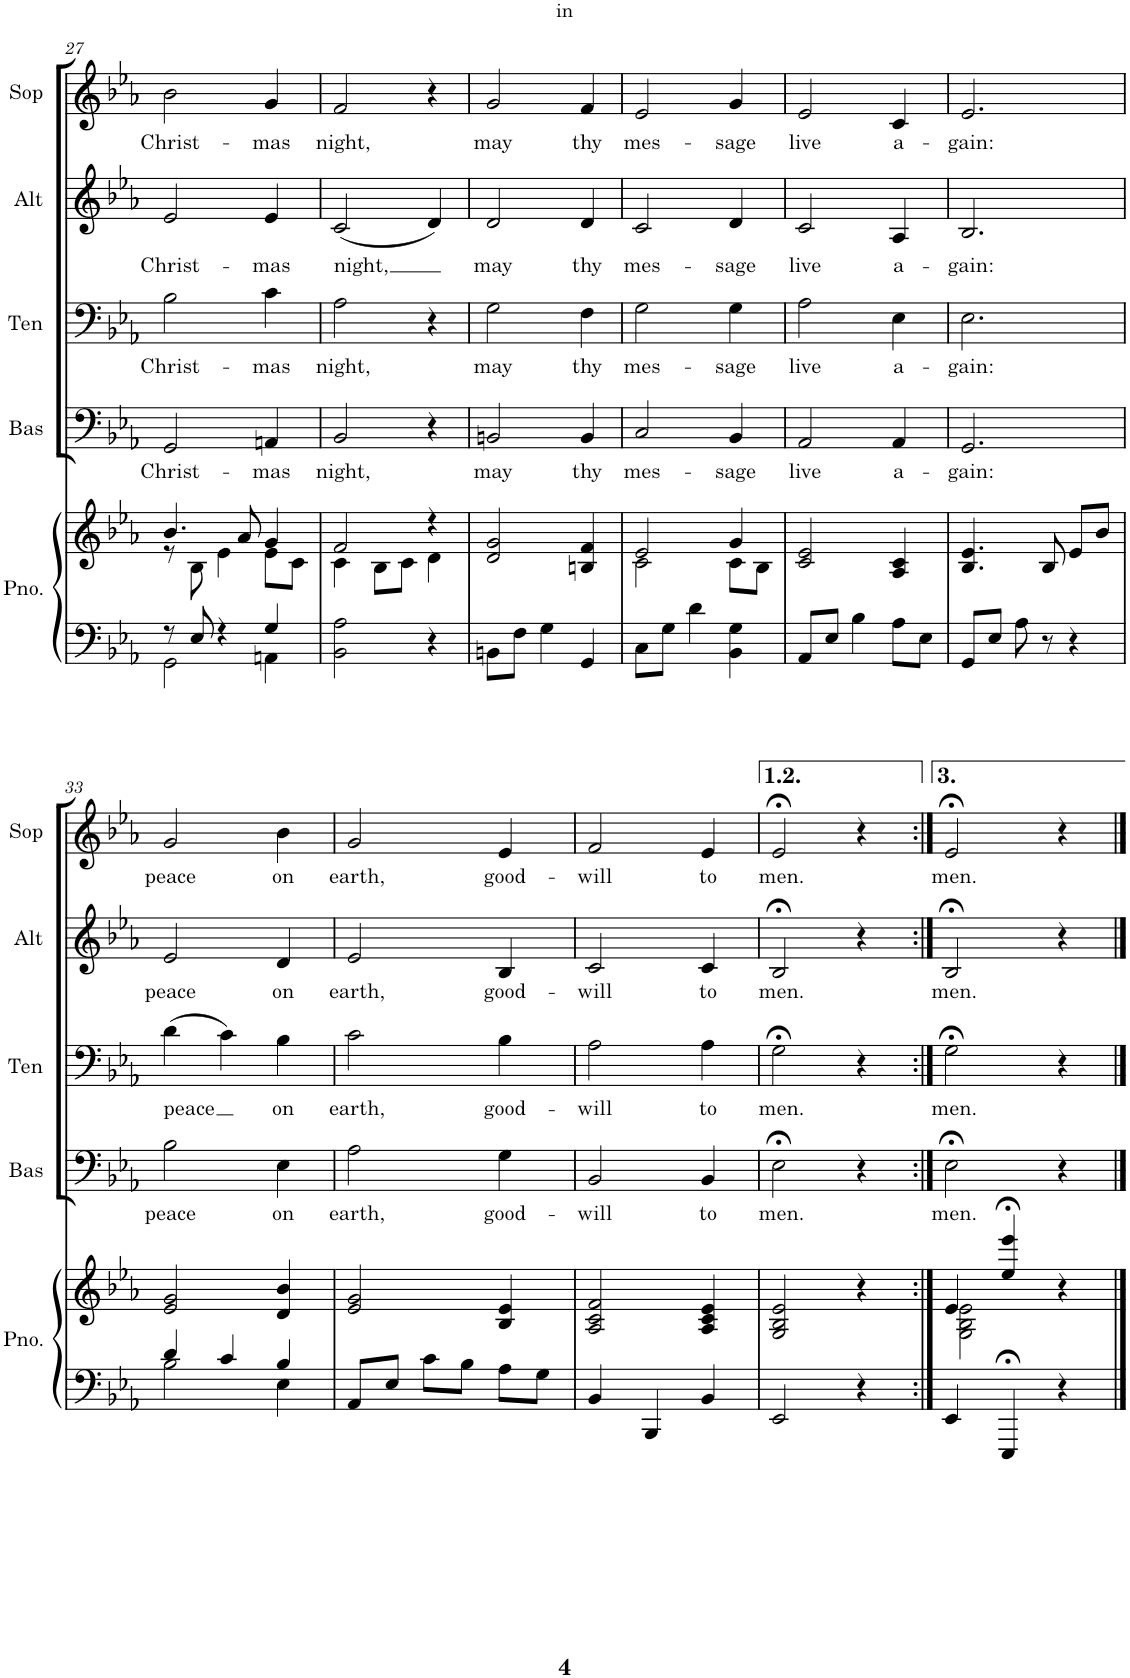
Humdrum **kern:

**kern	**kern	**kern	**text	**kern	**text	**kern	**text	**kern	**text
*part5	*part5	*part4	*part4	*part3	*part3	*part2	*part2	*part1	*part1
*staff6	*staff5	*staff4	*staff4	*staff3	*staff3	*staff2	*staff2	*staff1	*staff1
*I"Piano	*	*I"Bass	*	*I"Tenor	*	*I"Alto	*	*I"Soprano	*
*I'Pno.	*	*I'Bas	*	*I'Ten	*	*I'Alt	*	*I'Sop	*
!!LO:PB:g=z
*clefF4	*clefG2	*clefF4	*	*clefF4	*	*clefG2	*	*clefG2	*
*k[b-e-a-]	*k[b-e-a-]	*k[b-e-a-]	*	*k[b-e-a-]	*	*k[b-e-a-]	*	*k[b-e-a-]	*
*M3/4	*M3/4	*M3/4	*	*M3/4	*	*M3/4	*	*M3/4	*
=27	=27	=27	=27	=27	=27	=27	=27	=27	=27
*^	*^	*	*	*	*	*	*	*	*
!	!	!	!	!	!LO:LY:b	!	!LO:LY:b	!	!LO:LY:b	!	!LO:LY:b
8r	2GG\	4.b-/	8r	2GG/	Christ-	2B-\	Christ-	2e-/	Christ-	2b-\	Christ-
8E-/	.	.	8B-\	.	.	.	.	.	.	.	.
4r	.	.	4e-\	.	.	.	.	.	.	.	.
.	.	8a-/	.	.	.	.	.	.	.	.	.
!	!	!	!	!	!LO:LY:b	!	!LO:LY:b	!	!LO:LY:b	!	!LO:LY:b
4G/	4AAn\	4g/	8e-\L	4AAn/	-mas	4c\	-mas	4e-/	-mas	4g/	-mas
.	.	.	8c\J	.	.	.	.	.	.	.	.
*v	*v	*	*	*	*	*	*	*	*	*	*
=28	=28	=28	=28	=28	=28	=28	=28	=28	=28	=28
!	!	!	!	!LO:LY:b	!	!LO:LY:b	!	!LO:LY:b	!	!LO:LY:b
2BB-\ 2A-\	2f/	4c\	2BB-/	night,	2A-\	night,	(2c/	night,	2f/	night,
.	.	8B-\L	.	.	.	.	.	.	.	.
.	.	8c\J	.	.	.	.	.	.	.	.
4r	4r	4d\	4r	.	4r	.	4d/)	.	4r	.
=29	=29	=29	=29	=29	=29	=29	=29	=29	=29	=29
!	!	!	!	!LO:LY:b	!	!LO:LY:b	!	!LO:LY:b	!	!LO:LY:b
*	*v	*v	*	*	*	*	*	*	*	*
8BBn\L	2d/ 2g/	2BBn/	may	2G\	may	2d/	may	2g/	may
8F\J	.	.	.	.	.	.	.	.	.
4G\	.	.	.	.	.	.	.	.	.
!	!	!	!LO:LY:b	!	!LO:LY:b	!	!LO:LY:b	!	!LO:LY:b
4GG/	4Bn/ 4f/	4BB/	thy	4F\	thy	4d/	thy	4f/	thy
=30	=30	=30	=30	=30	=30	=30	=30	=30	=30
*	*^	*	*	*	*	*	*	*	*
!	!	!	!	!LO:LY:b	!	!LO:LY:b	!	!LO:LY:b	!	!LO:LY:b
8C\L	2e-/	2c\	2C/	mes-	2G\	mes-	2c/	mes-	2e-/	mes-
8G\J	.	.	.	.	.	.	.	.	.	.
4d\	.	.	.	.	.	.	.	.	.	.
!	!	!	!	!LO:LY:b	!	!LO:LY:b	!	!LO:LY:b	!	!LO:LY:b
4BB-\ 4G\	4g/	8c\L	4BB-/	-sage	4G\	-sage	4d/	-sage	4g/	-sage
.	.	8B-\J	.	.	.	.	.	.	.	.
=31	=31	=31	=31	=31	=31	=31	=31	=31	=31	=31
!	!	!	!	!LO:LY:b	!	!LO:LY:b	!	!LO:LY:b	!	!LO:LY:b
*	*v	*v	*	*	*	*	*	*	*	*
8AA-/L	2c/ 2e-/	2AA-/	live	2A-\	live	2c/	live	2e-/	live
8E-/J	.	.	.	.	.	.	.	.	.
4B-\	.	.	.	.	.	.	.	.	.
!	!	!	!LO:LY:b	!	!LO:LY:b	!	!LO:LY:b	!	!LO:LY:b
8A-\L	4A-/ 4c/	4AA-/	a-	4E-\	a-	4A-/	a-	4c/	a-
8E-\J	.	.	.	.	.	.	.	.	.
=32	=32	=32	=32	=32	=32	=32	=32	=32	=32
!	!	!	!LO:LY:b	!	!LO:LY:b	!	!LO:LY:b	!	!LO:LY:b
8GG/L	4.B-/ 4.e-/	2.GG/	-gain:	2.E-\	-gain:	2.B-/	-gain:	2.e-/	-gain:
8E-/J	.	.	.	.	.	.	.	.	.
8A-\	.	.	.	.	.	.	.	.	.
8r	8B-/	.	.	.	.	.	.	.	.
4r	8e-/L	.	.	.	.	.	.	.	.
.	8b-/J	.	.	.	.	.	.	.	.
!!LO:LB:g=z
=33	=33	=33	=33	=33	=33	=33	=33	=33	=33
*^	*	*	*	*	*	*	*	*	*
!	!	!	!	!LO:LY:b	!	!LO:LY:b	!	!LO:LY:b	!	!LO:LY:b
4d/	2B-\	2e-/ 2g/	2B-\	peace	(4d\	peace	2e-/	peace	2g/	peace
4c/	.	.	.	.	4c\)	.	.	.	.	.
!	!	!	!	!LO:LY:b	!	!LO:LY:b	!	!LO:LY:b	!	!LO:LY:b
4B-/	4E-\	4d/ 4b-/	4E-\	on	4B-\	on	4d/	on	4b-\	on
=34	=34	=34	=34	=34	=34	=34	=34	=34	=34	=34
!	!	!	!	!LO:LY:b	!	!LO:LY:b	!	!LO:LY:b	!	!LO:LY:b
*v	*v	*	*	*	*	*	*	*	*	*
8AA-/L	2e-/ 2g/	2A-\	earth,	2c\	earth,	2e-/	earth,	2g/	earth,
8E-/J	.	.	.	.	.	.	.	.	.
8c\L	.	.	.	.	.	.	.	.	.
8B-\J	.	.	.	.	.	.	.	.	.
!	!	!	!LO:LY:b	!	!LO:LY:b	!	!LO:LY:b	!	!LO:LY:b
8A-\L	4B-/ 4e-/	4G\	good-	4B-\	good-	4B-/	good-	4e-/	good-
8G\J	.	.	.	.	.	.	.	.	.
=35	=35	=35	=35	=35	=35	=35	=35	=35	=35
!	!	!	!LO:LY:b	!	!LO:LY:b	!	!LO:LY:b	!	!LO:LY:b
4BB-/	2A-/ 2c/ 2f/	2BB-/	-will	2A-\	-will	2c/	-will	2f/	-will
4BBB-/	.	.	.	.	.	.	.	.	.
!	!	!	!LO:LY:b	!	!LO:LY:b	!	!LO:LY:b	!	!LO:LY:b
4BB-/	4A-/ 4c/ 4e-/	4BB-/	to	4A-\	to	4c/	to	4e-/	to
=36	=36	=36	=36	=36	=36	=36	=36	=36	=36
!	!	!	!LO:LY:b	!	!LO:LY:b	!	!LO:LY:b	!	!LO:LY:b
2EE-/	2G/ 2B-/ 2e-/	2E-;<\	men.	2G;<\	men.	2B-;</	men.	2e-;</	men.
4r	4r	4r	.	4r	.	4r	.	4r	.
=37:|!	=37:|!	=37:|!	=37:|!	=37:|!	=37:|!	=37:|!	=37:|!	=37:|!	=37:|!
*	*^	*	*	*	*	*	*	*	*
!	!	!	!	!LO:LY:b	!	!LO:LY:b	!	!LO:LY:b	!	!LO:LY:b
4EE-/	4e-/	2G\ 2B-\ 2e-\	2E-;<\	men.	2G;<\	men.	2B-;</	men.	2e-;</	men.
4EEE-;</	4ee-/;< 4eee-/;<	.	.	.	.	.	.	.	.	.
4r	4r	4ryy	4r	.	4r	.	4r	.	4r	.
*	*v	*v	*	*	*	*	*	*	*	*
==	==	==	==	==	==	==	==	==	==
*-	*-	*-	*-	*-	*-	*-	*-	*-	*-
